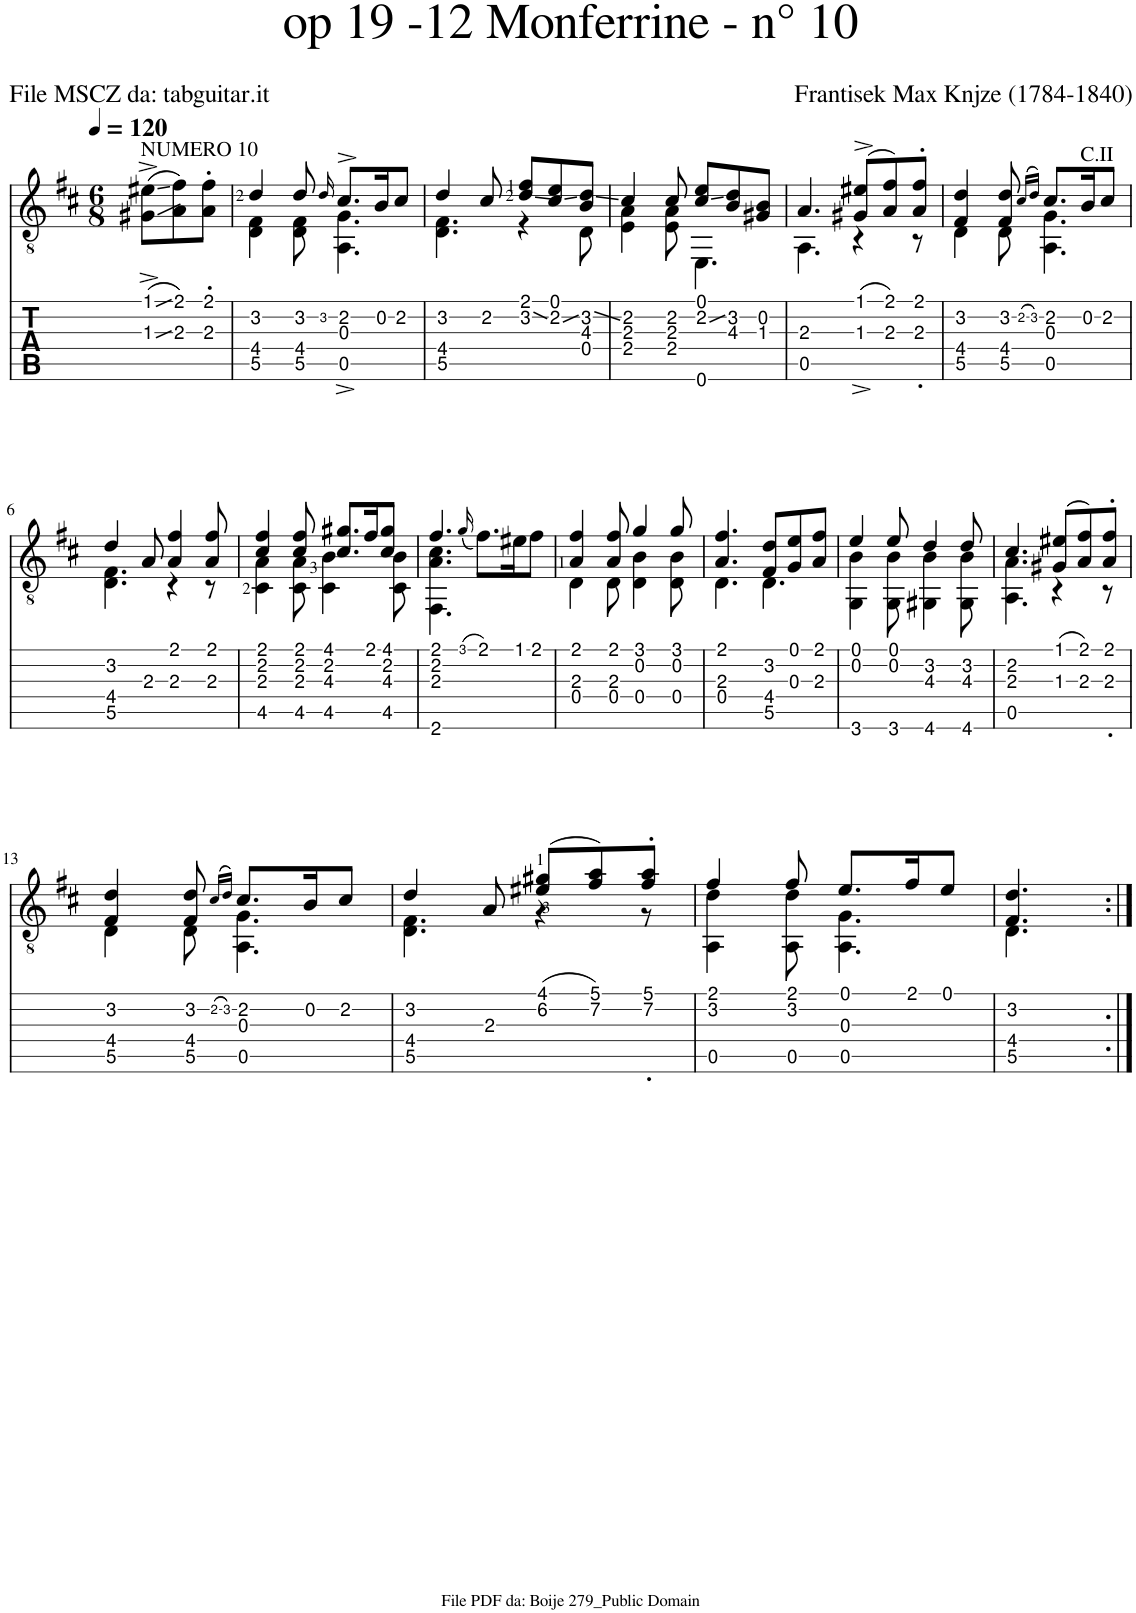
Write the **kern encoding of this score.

**kern	**kern
*part1	*part1
*staff2	*staff1
*I"Guitar	*
*I'Guit.	*
*stria6	*
*	*clefGv2
*k[f#c#]	*k[f#c#]
*M6/8	*M6/8
*MM120	*MM120
=	=
!	!LO:TX:a:t=NUMERO 10
8G#X^\ 8e#X^\L	(8G#X\^ 8e#X\^L
8A\ 8f#\	8A\ 8f#\)
8A'\ 8f#'\J	8A\' 8f#\'J
=1	=1
*^	*^
4d	4D 4F#	4d/	4D\ 4F#\
8d	8D 8F#	8d/	8D\ 8F#\
qd	.	16qd/	.
8.c#^L	4.AA 4.G	8.c#^/L	4.AA\ 4.G\
16BK	.	16B/K	.
8c#J	.	8c#/J	.
=2	=2	=2	=2
4d	4.D 4.F#	4d/	4.D\ 4.F#\
8c#	.	8c#/	.
8d\ 8f#\L	4r	8d/ 8f#/L	4r
8c#\ 8e\	.	8c#/ 8e/	.
8B\ 8d\J	8D	8B/ 8d/J	8D\
=3	=3	=3	=3
4c#	4E 4A	4c#/	4E\ 4A\
8c#	8E 8A	8c#/	8E\ 8A\
8c#\ 8e\L	4.EE	8c#/ 8e/L	4.EE\
8B\ 8d\	.	8B/ 8d/	.
8G#X\ 8B\J	.	8G#X/ 8B/J	.
=4	=4	=4	=4
4.A	4.AA	4.A/	4.AA\
8G#X^\ 8e#X^\L	4r	(8G#X/^ 8e#X/^L	4r
8A\ 8f#\	.	8A/ 8f#/)	.
8A'\ 8f#'\J	8r	8A/' 8f#/'J	8r
=5	=5	=5	=5
4F# 4d	4D	4F#/ 4d/	4D\
8F# 8d	8D	8F#/ 8d/	8D\
qc#	.	(16qc#/LL	.
qd	.	16qd/JJ)	.
8.c#L	4.AA 4.G	8.c#/L	4.AA\ 4.G\
!	!	!LO:TX:a:t=C.II	!
16BK	.	16B/K	.
8c#J	.	8c#/J	.
!!LO:LB:g=z	!!
=6	=6	=6	=6
4d	4.D 4.F#	4d/	4.D\ 4.F#\
8A	.	8A/	.
4A 4f#	4r	4A/ 4f#/	4r
8A 8f#	8r	8A/ 8f#/	8r
=7	=7	=7	=7
4c# 4f#	4C# 4A	4c#/ 4f#/	4C#\ 4A\
8c# 8f#	8C# 8A	8c#/ 8f#/	8C#\ 8A\
8.c#\ 8.g#X\L	4C# 4B	8.c#/ 8.g#X/L	4C#\ 4B\
16f#K	.	16f#/K	.
8c#\ 8g#\J	8C# 8B	8c#/ 8g#/J	8C#\ 8B\
=8	=8	=8	=8
4.f#	4.FF# 4.A 4.c#	4.f#/	4.FF#\ 4.A\ 4.c#\
qg	.	(16qg/	.
8.f#L	4.ryy	8.f#\L)	4.ryy
16e#XK	.	16e#X\K	.
8f#J	.	8f#\J	.
=9	=9	=9	=9
4A 4f#	4D	4A/ 4f#/	4D\
8A 8f#	8D	8A/ 8f#/	8D\
4g	4D 4B	4g/	4D\ 4B\
8g	8D 8B	8g/	8D\ 8B\
=10	=10	=10	=10
4.A 4.f#	4.D	4.A/ 4.f#/	4.D\
8F#\ 8d\L	4.D	8F#/ 8d/L	4.D\
8G\ 8e\	.	8G/ 8e/	.
8A\ 8f#\J	.	8A/ 8f#/J	.
=11	=11	=11	=11
4e	4GG 4B	4e/	4GG\ 4B\
8e	8GG 8B	8e/	8GG\ 8B\
4d	4GG#X 4B	4d/	4GG#X\ 4B\
8d	8GG# 8B	8d/	8GG#\ 8B\
=12	=12	=12	=12
4.c#	4.AA 4.A	4.c#/	4.AA\ 4.A\
8G#X\ 8e#X\L	4r	(8G#X/ 8e#X/L	4r
8A\ 8f#\	.	8A/ 8f#/)	.
8A'\ 8f#'\J	8r	8A/' 8f#/'J	8r
!!LO:LB:g=z	!!
=13	=13	=13	=13
4F# 4d	4D	4F#/ 4d/	4D\
8F# 8d	8D	8F#/ 8d/	8D\
qc#	.	(16qc#/LL	.
qd	.	16qd/JJ)	.
8.c#L	4.AA 4.G	8.c#/L	4.AA\ 4.G\
16BK	.	16B/K	.
8c#J	.	8c#/J	.
=14	=14	=14	=14
4d	4.D 4.F#	4d/	4.D\ 4.F#\
8A	.	8A/	.
8e#X\ 8g#X\L	4r	(8e#X/ 8g#X/L	4r
8f#\ 8a\	.	8f#/ 8a/)	.
8f#'\ 8a'\J	8r	8f#/' 8a/'J	8r
=15	=15	=15	=15
4f#	4AA 4d	4f#/	4AA\ 4d\
8f#	8AA 8d	8f#/	8AA\ 8d\
8.eL	4.AA 4.G	8.e/L	4.AA\ 4.G\
16f#K	.	16f#/K	.
8eJ	.	8e/J	.
=16	=16	=16	=16
4.F# 4.d	4.D	4.F#/ 4.d/	4.D\
*v	*v	*	*
*	*v	*v
=:|!	=:|!
*-	*-
